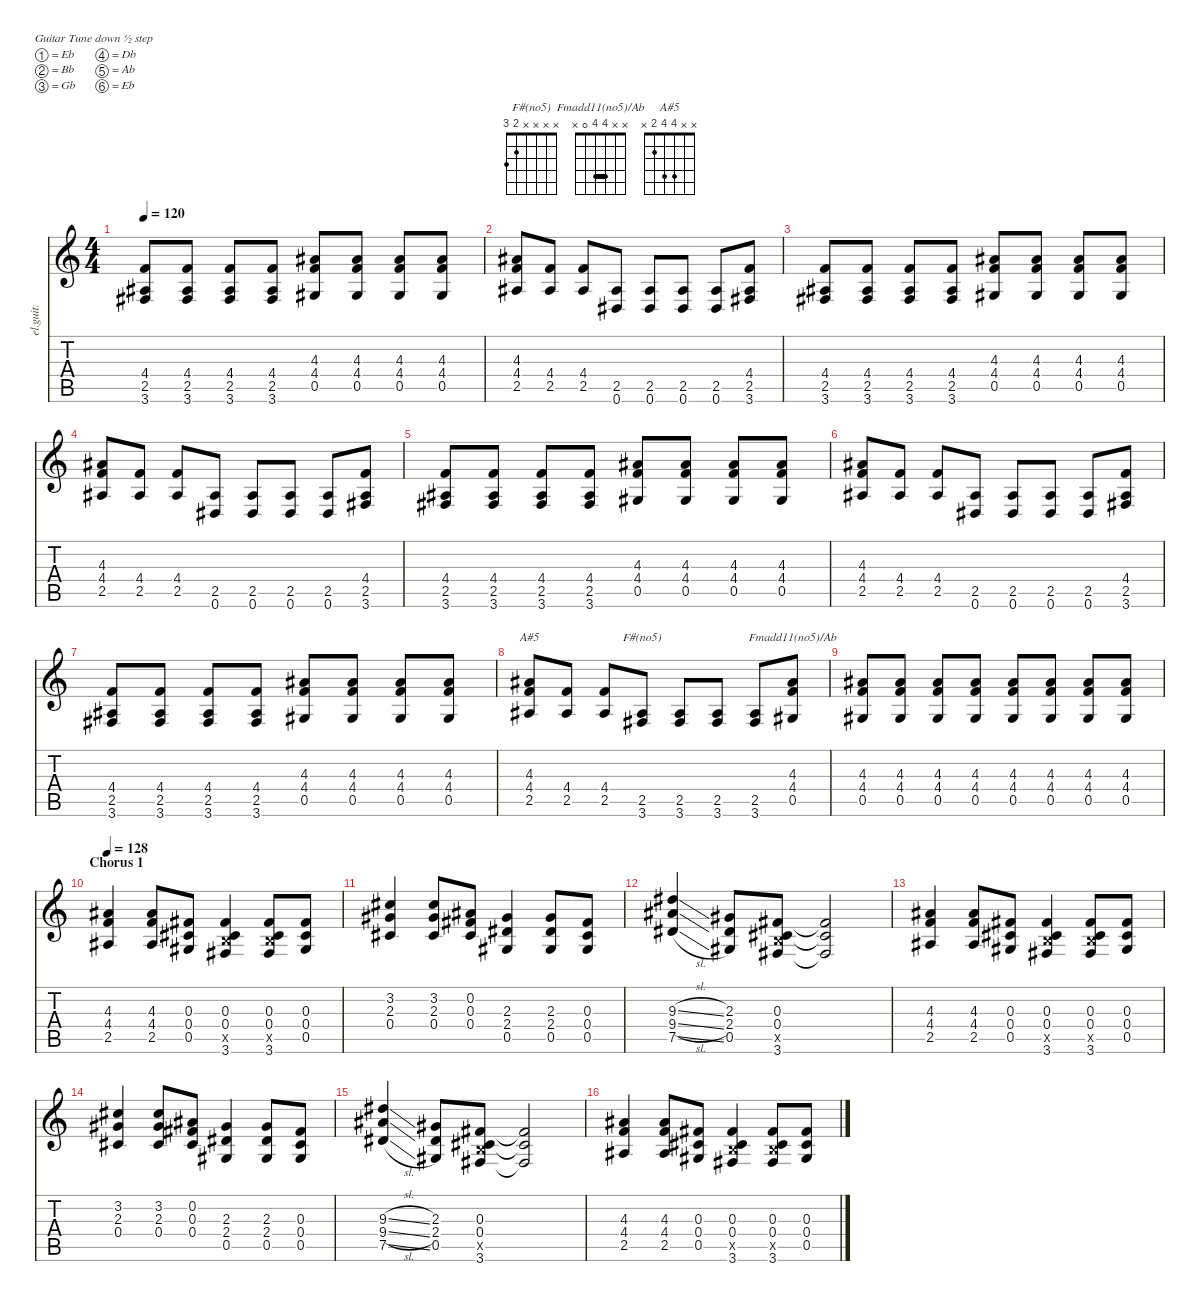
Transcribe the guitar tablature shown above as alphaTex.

\defaultSystemsLayout 4
\hideDynamics
\bracketExtendMode nobrackets
\otherSystemsTrackNameOrientation horizontal
\track ("Billy Corgan (Clean Rhythm)" "el.guit.") {instrument electricguitarclean}
\staff {score tabs}
\tuning (Eb4 Bb3 Gb3 Db3 Ab2 Eb2)
\chord ("F#(no5)" x x x x 2 3)
\chord ("Fmadd11(no5)/Ab" x x 4 4 0 x) {barre 4}
\chord ("A#5" x x 4 4 2 x)
\ts (4 4)
\tempo 120
\clef g2
\ks c
(4.4 2.5{acc #} 3.6{acc #}).8{dy mf beam Up} (4.4 2.5{acc #} 3.6{acc #}).8{beam Up} (4.4 2.5{acc #} 3.6{acc #}).8{beam Up} (4.4 2.5{acc #} 3.6{acc #}).8{beam Up} (4.3{acc #} 4.4 0.5{acc #}).8{beam Up} (4.3{acc #} 4.4 0.5{acc #}).8{beam Up} (4.3{acc #} 4.4 0.5{acc #}).8{beam Up} (4.3{acc #} 4.4 0.5{acc #}).8{beam Up} |
(4.3{acc #} 4.4 2.5{acc #}).8{beam Up} (4.4 2.5{acc #}).8{beam Up} (4.4 2.5{acc #}).8{beam Up} (2.5{acc #} 0.6{acc #}).8{beam Up} (2.5{acc #} 0.6{acc #}).8{beam Up} (2.5{acc #} 0.6{acc #}).8{beam Up} (2.5{acc #} 0.6{acc #}).8{beam Up} (4.4 2.5{acc #} 3.6{acc #}).8{beam Up} |
(4.4 2.5{acc #} 3.6{acc #}).8{beam Up} (4.4 2.5{acc #} 3.6{acc #}).8{beam Up} (4.4 2.5{acc #} 3.6{acc #}).8{beam Up} (4.4 2.5{acc #} 3.6{acc #}).8{beam Up} (4.3{acc #} 4.4 0.5{acc #}).8{beam Up} (4.3{acc #} 4.4 0.5{acc #}).8{beam Up} (4.3{acc #} 4.4 0.5{acc #}).8{beam Up} (4.3{acc #} 4.4 0.5{acc #}).8{beam Up} |
(4.3{acc #} 4.4 2.5{acc #}).8{beam Up} (4.4 2.5{acc #}).8{beam Up} (4.4 2.5{acc #}).8{beam Up} (2.5{acc #} 0.6{acc #}).8{beam Up} (2.5{acc #} 0.6{acc #}).8{beam Up} (2.5{acc #} 0.6{acc #}).8{beam Up} (2.5{acc #} 0.6{acc #}).8{beam Up} (4.4 2.5{acc #} 3.6{acc #}).8{beam Up} |
(4.4 2.5{acc #} 3.6{acc #}).8{beam Up} (4.4 2.5{acc #} 3.6{acc #}).8{beam Up} (4.4 2.5{acc #} 3.6{acc #}).8{beam Up} (4.4 2.5{acc #} 3.6{acc #}).8{beam Up} (4.3{acc #} 4.4 0.5{acc #}).8{beam Up} (4.3{acc #} 4.4 0.5{acc #}).8{beam Up} (4.3{acc #} 4.4 0.5{acc #}).8{beam Up} (4.3{acc #} 4.4 0.5{acc #}).8{beam Up} |
(4.3{acc #} 4.4 2.5{acc #}).8{beam Up} (4.4 2.5{acc #}).8{beam Up} (4.4 2.5{acc #}).8{beam Up} (2.5{acc #} 0.6{acc #}).8{beam Up} (2.5{acc #} 0.6{acc #}).8{beam Up} (2.5{acc #} 0.6{acc #}).8{beam Up} (2.5{acc #} 0.6{acc #}).8{beam Up} (4.4 2.5{acc #} 3.6{acc #}).8{beam Up} |
(4.4 2.5{acc #} 3.6{acc #}).8{beam Up} (4.4 2.5{acc #} 3.6{acc #}).8{beam Up} (4.4 2.5{acc #} 3.6{acc #}).8{beam Up} (4.4 2.5{acc #} 3.6{acc #}).8{beam Up} (4.3{acc #} 4.4 0.5{acc #}).8{beam Up} (4.3{acc #} 4.4 0.5{acc #}).8{beam Up} (4.3{acc #} 4.4 0.5{acc #}).8{beam Up} (4.3{acc #} 4.4 0.5{acc #}).8{beam Up} |
(4.3{acc #} 4.4 2.5{acc #}).8{ch "A#5" beam Up} (4.4 2.5{acc #}).8{beam Up} (4.4 2.5{acc #}).8{beam Up} (2.5{acc #} 3.6{acc #}).8{ch "F#(no5)" beam Up} (2.5{acc #} 3.6{acc #}).8{beam Up} (2.5{acc #} 3.6{acc #}).8{beam Up} (2.5{acc #} 3.6{acc #}).8{beam Up} (4.3{acc #} 4.4 0.5{acc #}).8{ch "Fmadd11(no5)/Ab" beam Up} |
(4.3{acc #} 4.4 0.5{acc #}).8{instrument distortionguitar beam Up} (4.3{acc #} 4.4 0.5{acc #}).8{beam Up} (4.3{acc #} 4.4 0.5{acc #}).8{beam Up} (4.3{acc #} 4.4 0.5{acc #}).8{beam Up} (4.3{acc #} 4.4 0.5{acc #}).8{beam Up} (4.3{acc #} 4.4 0.5{acc #}).8{beam Up} (4.3{acc #} 4.4 0.5{acc #}).8{beam Up} (4.3{acc #} 4.4 0.5{acc #}).8{beam Up} |
\section ("" "Chorus 1")
\tempo 128
(4.3{acc #} 4.4 2.5{acc #}).4{beam Up} (4.3{acc #} 4.4 2.5{acc #}).8{beam Up} (0.3{acc #} 0.4{acc #} 0.5{acc #}).8{beam Up} (0.3{acc #} 0.4{acc #} 3.5{x} 3.6{acc #}).4{beam Up} (0.3{acc #} 0.4{acc #} 3.5{x} 3.6{acc #}).8{beam Up} (0.3{acc #} 0.4{acc #} 0.5{acc #}).8{beam Up} |
(3.2{acc #} 2.3{acc #} 0.4{acc #}).4{beam Up} (3.2{acc #} 2.3{acc #} 0.4{acc #}).8{beam Up} (0.2{acc #} 0.3{acc #} 0.4{acc #}).8{beam Up} (2.3{acc #} 2.4{acc #} 0.5{acc #}).4{beam Up} (2.3{acc #} 2.4{acc #} 0.5{acc #}).8{beam Up} (0.3{acc #} 0.4{acc #} 0.5{acc #}).8{beam Up} |
(9.3{sl acc #} 9.4{sl acc #} 7.5{sl acc #}).4{beam Up} (2.3{acc #} 2.4{acc #} 0.5{acc #}).8{beam Up} (0.3{acc #} 0.4{acc #} 3.5{x} 3.6{acc #}).8{beam Up} (0.3{t acc #} 0.4{t acc #} 3.6{t acc #}).2{beam Up} |
(4.3{acc #} 4.4 2.5{acc #}).4{beam Up} (4.3{acc #} 4.4 2.5{acc #}).8{beam Up} (0.3{acc #} 0.4{acc #} 0.5{acc #}).8{beam Up} (0.3{acc #} 0.4{acc #} 3.5{x} 3.6{acc #}).4{beam Up} (0.3{acc #} 0.4{acc #} 3.5{x} 3.6{acc #}).8{beam Up} (0.3{acc #} 0.4{acc #} 0.5{acc #}).8{beam Up} |
(3.2{acc #} 2.3{acc #} 0.4{acc #}).4{beam Up} (3.2{acc #} 2.3{acc #} 0.4{acc #}).8{beam Up} (0.2{acc #} 0.3{acc #} 0.4{acc #}).8{beam Up} (2.3{acc #} 2.4{acc #} 0.5{acc #}).4{beam Up} (2.3{acc #} 2.4{acc #} 0.5{acc #}).8{beam Up} (0.3{acc #} 0.4{acc #} 0.5{acc #}).8{beam Up} |
(9.3{sl acc #} 9.4{sl acc #} 7.5{sl acc #}).4{beam Up} (2.3{acc #} 2.4{acc #} 0.5{acc #}).8{beam Up} (0.3{acc #} 0.4{acc #} 3.5{x} 3.6{acc #}).8{beam Up} (0.3{t acc #} 0.4{t acc #} 3.6{t acc #}).2{beam Up} |
(4.3{acc #} 4.4 2.5{acc #}).4{beam Up} (4.3{acc #} 4.4 2.5{acc #}).8{beam Up} (0.3{acc #} 0.4{acc #} 0.5{acc #}).8{beam Up} (0.3{acc #} 0.4{acc #} 3.5{x} 3.6{acc #}).4{beam Up} (0.3{acc #} 0.4{acc #} 3.5{x} 3.6{acc #}).8{beam Up} (0.3{acc #} 0.4{acc #} 0.5{acc #}).8{beam Up}
